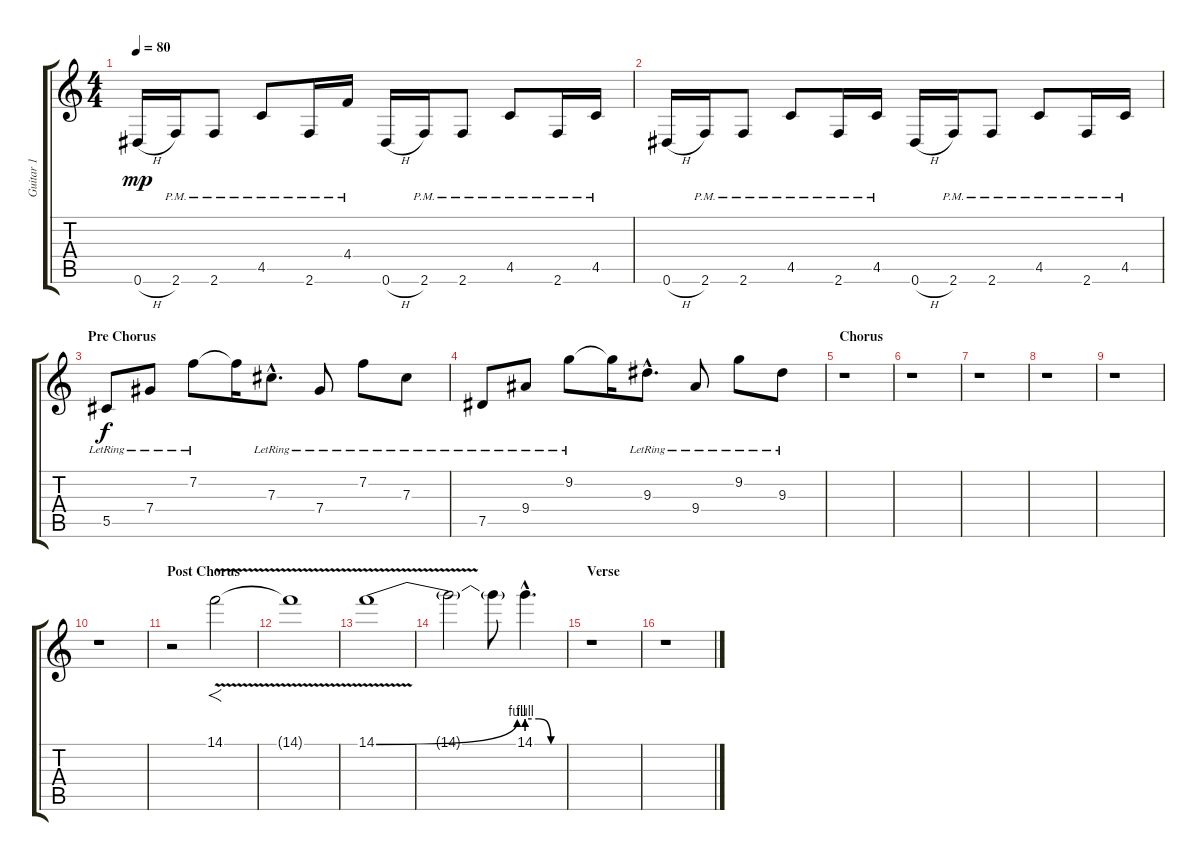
\track ("Guitar 1" "Guitar 1") {instrument electricguitarclean}
\staff {score tabs}
\tuning (Eb4 Bb3 Gb3 Db3 Ab2 Eb2) {hide}
\ts (4 4)
\tempo 80
\clef g2
\ks c
0.6{h}.16{dy mp} 2.6{pm}.16 2.6{pm}.8 4.5{pm}.8 2.6{pm}.16 4.4{pm}.16 0.6{h}.16 2.6{pm}.16 2.6{pm}.8 4.5{pm}.8 2.6{pm}.16 4.5{pm}.16 |
0.6{h}.16 2.6{pm}.16 2.6{pm}.8 4.5{pm}.8 2.6{pm}.16 4.5{pm}.16 0.6{h}.16 2.6{pm}.16 2.6{pm}.8 4.5{pm}.8 2.6{pm}.16 4.5{pm}.16 |
\section ("" "Pre Chorus")
5.5{lr}.8{dy f} 7.4{lr}.8 7.2{lr}.8 7.2{t}.16 7.3{hac lr}.8{d} 7.4{lr}.8 7.2{lr}.8 7.3{lr}.8 |
7.5{lr}.8 9.4{lr}.8 9.2{lr}.8 9.2{t}.16 9.3{hac lr}.8{d} 9.4{lr}.8 9.2{lr}.8 9.3{lr}.8 |
\section ("" "Chorus")
r.1 |
r.1 |
r.1 |
r.1 |
r.1 |
r.1 |
\section ("" "Post Chorus")
r.2 14.1{v}.2{f instrument distortionguitar} |
14.1{t}.1 |
14.1{be (bend 0 0 60 4) v}.1 |
14.1{t}.2 14.1{t}.8 14.1{be (custom 0 4 20 4 40 0 60 0) hac}.4{d} |
\section ("" "Verse")
r.1 |
r.1
